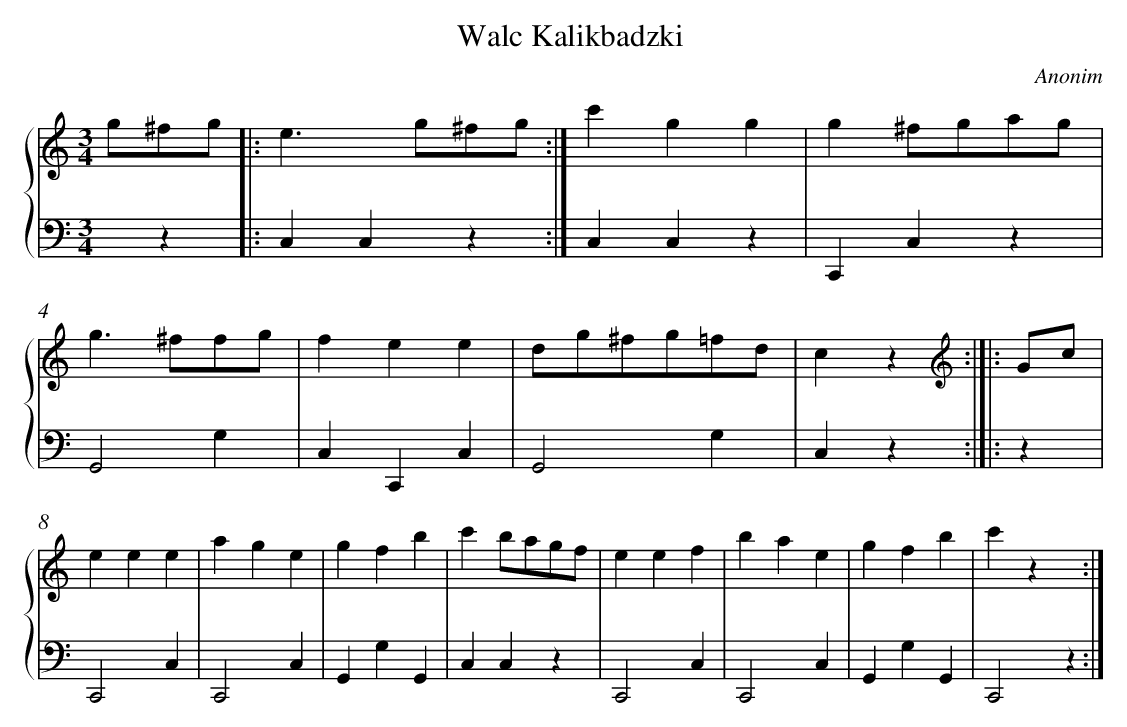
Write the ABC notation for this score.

X:1
T: Walc Kalikbadzki
C: Anonim
L: 1/4
M: 3/4
%%staves {1 2}
V: 1 clef=treble
V: 2 clef=bass
K: C
[V:1] g/^f/g/ [I:setbarnb 1]]|:
[V:2] x/z ]|:
[V:1] e>g^f/g/ :|]
[V:2] C,C,z :|]
[V:1] c'gg |
[V:2] C,C,z |
[V:1] g^f/g/a/g/ |
[V:2] C,,C,z |
[V:1] g>^ff/g/ |
[V:2] G,,2G, |
[V:1] fee |
[V:2] C,C,,C, |
[V:1] d/g/^f/g/=f/d/ |
[V:2] G,,2G, |
[V:1] cz :|]|:
[V:2] C,z :|]|:
[V:1] [K:clef=treble]G/c/ [I:setbarnb 8]|
[V:2] z |
[V:1] eee |
[V:2] C,,2C, |
[V:1] age |
[V:2] C,,2C, |
[V:1] gfb |
[V:2] G,,G,G,, |
[V:1] c'b/a/g/f/ |
[V:2] C,C,z |
[V:1] eef |
[V:2] C,,2C, |
[V:1] bae |
[V:2] C,,2C, |
[V:1] gfb |
[V:2] G,,G,G,, |
[V:1] c'zx :|]
[V:2] C,,2z :|]
